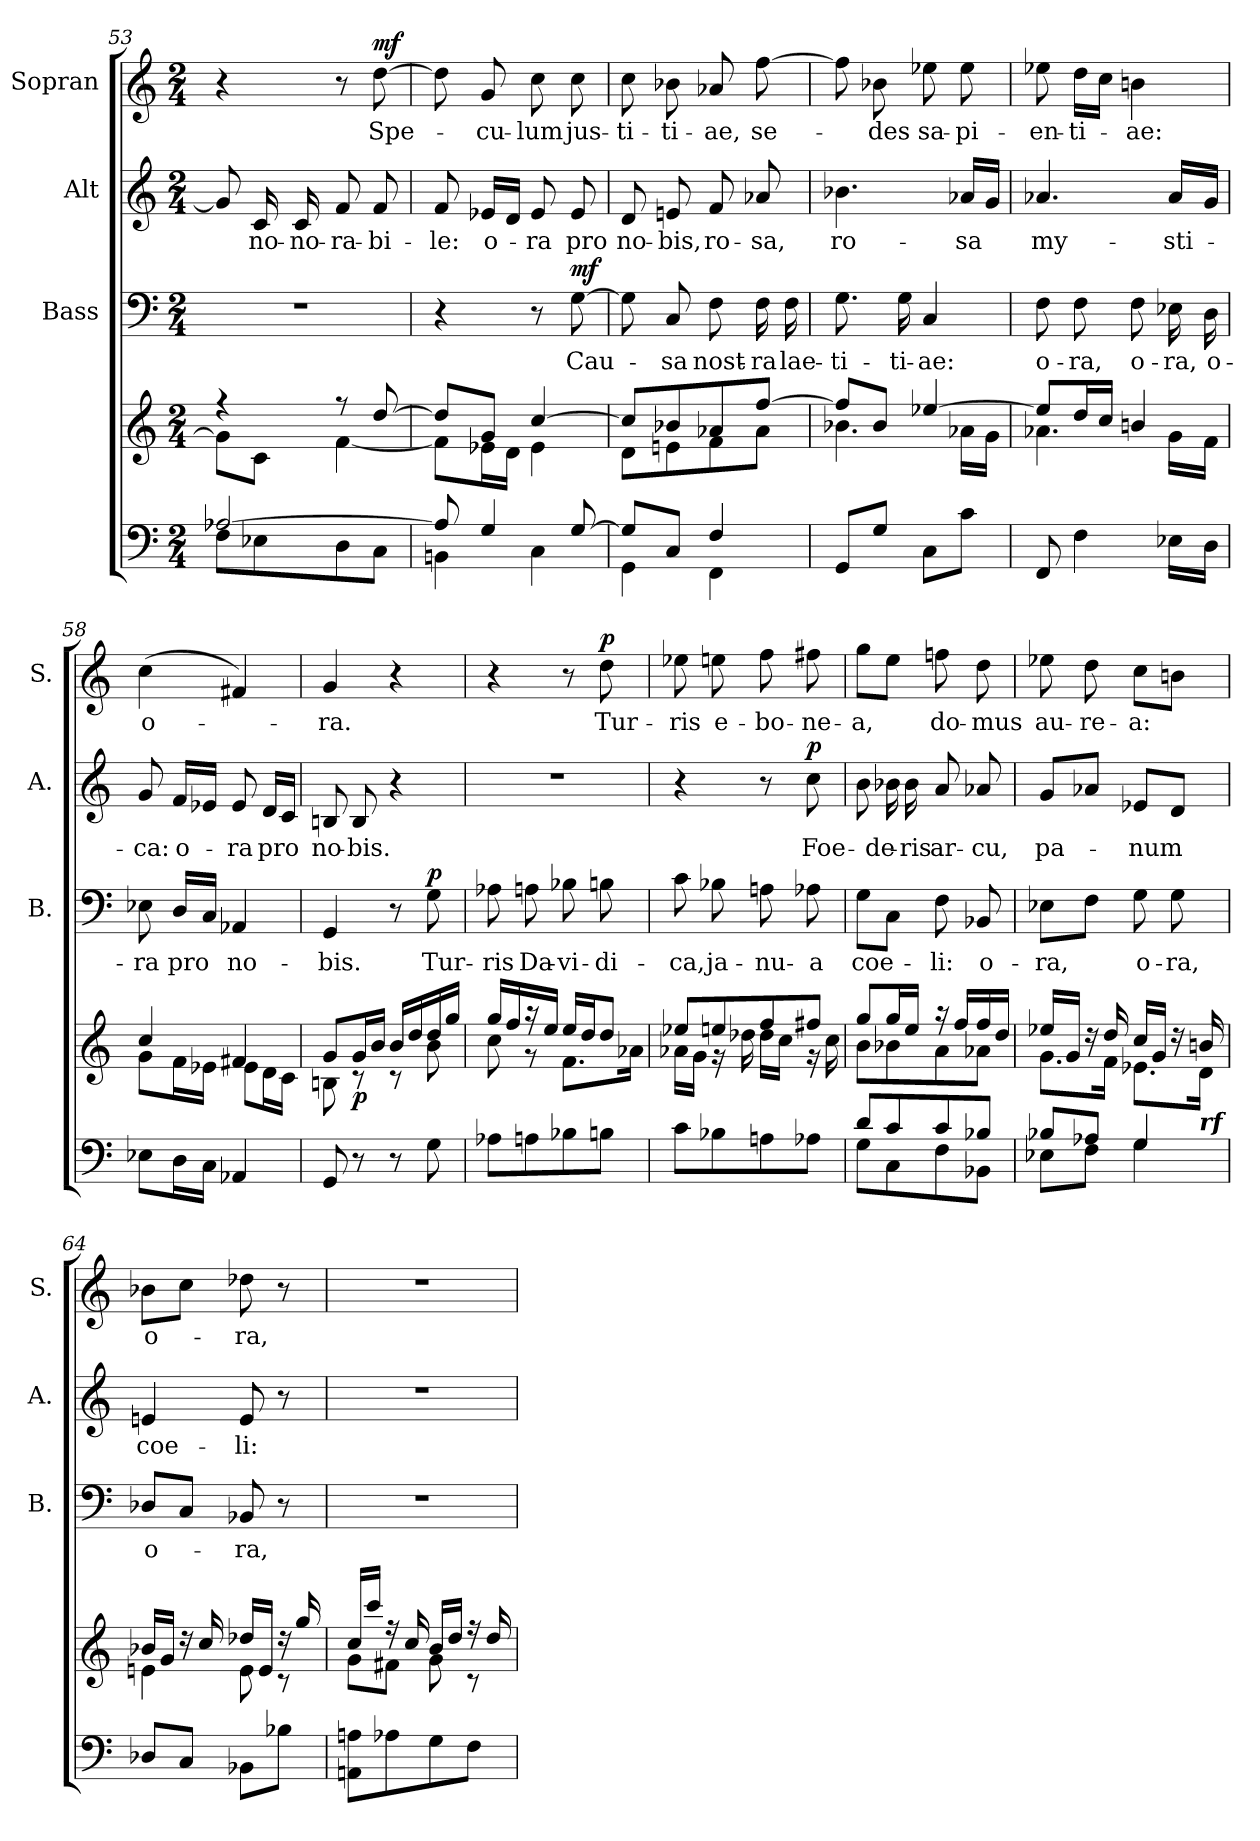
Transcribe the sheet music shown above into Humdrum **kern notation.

**kern	**kern	**dynam	**kern	**text	**dynam	**kern	**text	**dynam	**kern	**text	**dynam
*part4	*part4	*part4	*part3	*part3	*part3	*part2	*part2	*part2	*part1	*part1	*part1
*staff5	*staff4	*staff4/5	*staff3	*staff3	*staff3	*staff2	*staff2	*staff2	*staff1	*staff1	*staff1
*	*	*	*I"Bass	*	*	*I"Alt	*	*	*I"Sopran	*	*
*	*	*	*I'B.	*	*	*I'A.	*	*	*I'S.	*	*
*clefF4	*clefG2	*	*clefF4	*	*	*clefG2	*	*	*clefG2	*	*
*k[]	*k[]	*	*k[]	*	*	*k[]	*	*	*k[]	*	*
*C:	*C:	*	*C:	*	*	*C:	*	*	*C:	*	*
*M2/4	*M2/4	*	*M2/4	*	*	*M2/4	*	*	*M2/4	*	*
=53	=53	=53	=53	=53	=53	=53	=53	=53	=53	=53	=53
*^	*^	*	*	*	*	*	*	*	*	*	*
[>2A-X/	8F\L	4ree	8g\L]	.	2r	.	.	8g/]	.	.	4r	.	.
!	!	!	!	!	!	!	!	!	!LO:LY:b	!	!	!	!
.	8E-X\	.	8c\J	.	.	.	.	16c/	no-	.	.	.	.
!	!	!	!	!	!	!	!	!	!LO:LY:b	!	!	!	!
.	.	.	.	.	.	.	.	16c/	-no-	.	.	.	.
!	!	!	!	!	!	!	!	!	!LO:LY:b	!	!	!	!
.	8D\	8ree	[<4f\	.	.	.	.	8f/	-ra-	.	8r	.	.
!	!	!	!	!	!	!	!	!	!LO:LY:b	!	!	!LO:LY:b	!LO:DY:a
.	8C\J	[>8dd/	.	.	.	.	.	8f/	-bi-	.	[8dd\	Spe-	mf
!!LO:PB:g=z
=54	=54	=54	=54	=54	=54	=54	=54	=54	=54	=54	=54	=54	=54
!	!	!	!	!	!	!	!	!	!LO:LY:b	!	!	!	!
8A-/]	4BBn\	8dd/L]	8f\L]	.	4r	.	.	8f/	-le:	.	8dd\]	.	.
!	!	!	!	!	!	!	!	!	!LO:LY:b	!	!	!LO:LY:b	!
4G/	.	8g/J	16e-X\L	.	.	.	.	16e-X/LL	o-	.	8g/	-cu-	.
.	.	.	16d\JJ	.	.	.	.	16d/JJ	.	.	.	.	.
!	!	!	!	!	!	!	!	!	!LO:LY:b	!	!	!LO:LY:b	!
.	4C\	[>4cc/	4e-\	.	8r	.	.	8e-/	-ra	.	8cc\	-lum	.
!	!	!	!	!	!	!LO:LY:b	!LO:DY:a	!	!LO:LY:b	!	!	!LO:LY:b	!
[>8G/	.	.	.	.	[8G\	Cau-	mf	8e-/	pro	.	8cc\	jus-	.
=55	=55	=55	=55	=55	=55	=55	=55	=55	=55	=55	=55	=55	=55
!	!	!	!	!	!	!	!	!	!LO:LY:b	!	!	!LO:LY:b	!
8G/L]	4GG\	8cc/L]	8d\L	.	8G\]	.	.	8d/	no-	.	8cc\	-ti-	.
!	!	!	!	!	!	!LO:LY:b	!	!	!LO:LY:b	!	!	!LO:LY:b	!
8C/J	.	8b-X/	8en\	.	8C/	-sa	.	8en/	-bis,	.	8b-X\	-ti-	.
!	!	!	!	!	!	!LO:LY:b	!	!	!LO:LY:b	!	!	!LO:LY:b	!
4F/	4FF\	8a-X/	8f\	.	8F\	nost-	.	8f/	ro-	.	8a-X/	-ae,	.
!	!	!	!	!	!	!LO:LY:b	!	!	!LO:LY:b	!	!	!LO:LY:b	!
.	.	[>8ff/J	8a-\J	.	16F\	-ra	.	8a-X/	-sa,	.	[8ff\	se-	.
!	!	!	!	!	!	!LO:LY:b	!	!	!	!	!	!	!
.	.	.	.	.	16F\	lae-	.	.	.	.	.	.	.
*v	*v	*	*	*	*	*	*	*	*	*	*	*	*
=56	=56	=56	=56	=56	=56	=56	=56	=56	=56	=56	=56	=56
!	!	!	!	!	!LO:LY:b	!	!	!LO:LY:b	!	!	!	!
8GG/L	8ff/L]	4.b-X\	.	8.G\	-ti-	.	4.b-X\	ro-	.	8ff\]	.	.
!	!	!	!	!	!	!	!	!	!	!	!LO:LY:b	!
8G/J	8b-/J	.	.	.	.	.	.	.	.	8b-X\	-des	.
!	!	!	!	!	!LO:LY:b	!	!	!	!	!	!	!
.	.	.	.	16G\	-ti-	.	.	.	.	.	.	.
!	!	!	!	!	!LO:LY:b	!	!	!	!	!	!LO:LY:b	!
8C\L	[>4ee-X/	.	.	4C/	-ae:	.	.	.	.	8ee-X\	sa-	.
!	!	!	!	!	!	!	!	!LO:LY:b	!	!	!LO:LY:b	!
8c\J	.	16a-X\LL	.	.	.	.	16a-X/LL	-sa	.	8ee-\	-pi-	.
.	.	16g\JJ	.	.	.	.	16g/JJ	.	.	.	.	.
=57	=57	=57	=57	=57	=57	=57	=57	=57	=57	=57	=57	=57
!	!	!	!	!	!LO:LY:b	!	!	!LO:LY:b	!	!	!LO:LY:b	!
8FF/	8ee-/L]	4.a-X\	.	8F\	o-	.	4.a-X/	my-	.	8ee-X\	-en-	.
!	!	!	!	!	!LO:LY:b	!	!	!	!	!	!LO:LY:b	!
4F\	16dd/L	.	.	8F\	-ra,	.	.	.	.	16dd\LL	-ti-	.
.	16cc/JJ	.	.	.	.	.	.	.	.	16cc\JJ	.	.
!	!	!	!	!	!LO:LY:b	!	!	!	!	!	!LO:LY:b	!
.	4bn/	.	.	8F\	o-	.	.	.	.	4bn\	-ae:	.
!	!	!	!	!	!LO:LY:b	!	!	!LO:LY:b	!	!	!	!
16E-X\LL	.	16g\LL	.	16E-X\	-ra,	.	16a-/LL	-sti-	.	.	.	.
!	!	!	!	!	!LO:LY:b	!	!	!	!	!	!	!
16D\JJ	.	16f\JJ	.	16D\	o-	.	16g/JJ	.	.	.	.	.
=58	=58	=58	=58	=58	=58	=58	=58	=58	=58	=58	=58	=58
!	!	!	!	!	!LO:LY:b	!	!	!LO:LY:b	!	!	!LO:LY:b	!
8E-X\L	4cc/	8g\L	.	8E-X\	-ra	.	8g/	-ca:	.	(>4cc\	o-	.
!	!	!	!	!	!LO:LY:b	!	!	!LO:LY:b	!	!	!	!
16D\L	.	16f\L	.	16D/LL	pro	.	16f/LL	o-	.	.	.	.
16C\JJ	.	16e-X\JJ	.	16C/JJ	.	.	16e-X/JJ	.	.	.	.	.
!	!	!	!	!	!LO:LY:b	!	!	!LO:LY:b	!	!	!	!
4AA-X/	4f#X/	8e-\L	.	4AA-X/	no-	.	8e-/	-ra	.	4f#X/)	.	.
!	!	!	!	!	!	!	!	!LO:LY:b	!	!	!	!
.	.	16d\L	.	.	.	.	16d/LL	pro	.	.	.	.
.	.	16c\JJ	.	.	.	.	16c/JJ	.	.	.	.	.
!!LO:LB:g=z
=59	=59	=59	=59	=59	=59	=59	=59	=59	=59	=59	=59	=59
!	!	!	!	!	!LO:LY:b	!	!	!LO:LY:b	!	!	!LO:LY:b	!
8GG/	8g/L	8Bn\	.	4GG/	-bis.	.	8Bn/	no-	.	4g/	-ra.	.
!	!	!	!LO:DY:b	!	!	!	!	!LO:LY:b	!	!	!	!
8r	16g/L	8rc	p	.	.	.	8B/	-bis.	.	.	.	.
.	16b/JJ	.	.	.	.	.	.	.	.	.	.	.
8r	16b/LL	8rc	.	8r	.	.	4r	.	.	4r	.	.
.	16dd/	.	.	.	.	.	.	.	.	.	.	.
!	!	!	!	!	!LO:LY:b	!LO:DY:a	!	!	!	!	!	!
8G\	16dd/	8b\	.	8G\	Tur-	p	.	.	.	.	.	.
.	16gg/JJ	.	.	.	.	.	.	.	.	.	.	.
=60	=60	=60	=60	=60	=60	=60	=60	=60	=60	=60	=60	=60
!	!	!	!	!	!LO:LY:b	!	!	!	!	!	!	!
8A-X\L	16gg/LL	8cc\	.	8A-X\	-ris	.	2r	.	.	4r	.	.
.	16ff/J	.	.	.	.	.	.	.	.	.	.	.
!	!	!	!	!	!LO:LY:b	!	!	!	!	!	!	!
8An\	16rgg	8rg	.	8An\	Da-	.	.	.	.	.	.	.
.	16ee/Jk	.	.	.	.	.	.	.	.	.	.	.
!	!	!	!	!	!LO:LY:b	!	!	!	!	!	!	!
8B-X\	16ee/LL	8.f\L	.	8B-X\	-vi-	.	.	.	.	8r	.	.
.	16dd/J	.	.	.	.	.	.	.	.	.	.	.
!	!	!	!	!	!LO:LY:b	!	!	!	!	!	!LO:LY:b	!LO:DY:a
8Bn\J	8dd/J	.	.	8Bn\	-di-	.	.	.	.	8dd\	Tur-	p
.	.	16a-X\Jk	.	.	.	.	.	.	.	.	.	.
=61	=61	=61	=61	=61	=61	=61	=61	=61	=61	=61	=61	=61
!	!	!	!	!	!LO:LY:b	!	!	!	!	!	!LO:LY:b	!
8c\L	8ee-X/L	16a-X\LL	.	8c\	-ca,	.	4r	.	.	8ee-X\	-ris	.
.	.	16g\JJ	.	.	.	.	.	.	.	.	.	.
!	!	!	!	!	!LO:LY:b	!	!	!	!	!	!LO:LY:b	!
8B-X\	8een/	16rf	.	8B-X\	ja-	.	.	.	.	8een\	e-	.
.	.	16dd-X\	.	.	.	.	.	.	.	.	.	.
!	!	!	!	!	!LO:LY:b	!	!	!	!	!	!LO:LY:b	!
8An\	8ff/	16dd-\LL	.	8An\	-nu-	.	8r	.	.	8ff\	-bo-	.
.	.	16cc\JJ	.	.	.	.	.	.	.	.	.	.
!	!	!	!	!	!LO:LY:b	!	!	!LO:LY:b	!LO:DY:a	!	!LO:LY:b	!
8A-X\J	8ff#X/J	16rg	.	8A-X\	-a	.	8cc\	Foe-	p	8ff#X\	-ne-	.
.	.	16cc\	.	.	.	.	.	.	.	.	.	.
=62	=62	=62	=62	=62	=62	=62	=62	=62	=62	=62	=62	=62
*^	*	*	*	*	*	*	*	*	*	*	*	*
!	!	!	!	!	!	!LO:LY:b	!	!	!	!	!	!LO:LY:b	!
8d/L	8G\L	8gg/L	8b\L	.	8G\L	coe-	.	8b\	.	.	8gg\L	-a,	.
!	!	!	!	!	!	!	!	!	!LO:LY:b	!	!	!	!
8c/	8C\	16gg/L	8b-X\	.	8C\J	.	.	16b-X\	-de-	.	8ee\J	.	.
!	!	!	!	!	!	!	!	!	!LO:LY:b	!	!	!	!
.	.	16ee/JJ	.	.	.	.	.	16b-\	-ris	.	.	.	.
!	!	!	!	!	!	!LO:LY:b	!	!	!LO:LY:b	!	!	!LO:LY:b	!
8c/	8F\	16raa	8a\	.	8F\	-li:	.	8a/	ar-	.	8ffn\	do-	.
.	.	16ff/LL	.	.	.	.	.	.	.	.	.	.	.
!	!	!	!	!	!	!LO:LY:b	!	!	!LO:LY:b	!	!	!LO:LY:b	!
8B-X/J	8BB-X\J	16ff/	8a-X\J	.	8BB-X/	o-	.	8a-X/	-cu,	.	8dd\	-mus	.
.	.	16dd/JJ	.	.	.	.	.	.	.	.	.	.	.
=63	=63	=63	=63	=63	=63	=63	=63	=63	=63	=63	=63	=63	=63
!	!	!	!	!	!	!LO:LY:b	!	!	!LO:LY:b	!	!	!LO:LY:b	!
8B-X/L	8E-X\L	16ee-X/LL	8.g\L	.	8E-X\L	-ra,	.	8g/L	pa-	.	8ee-X\	au-	.
.	.	16g/JJ	.	.	.	.	.	.	.	.	.	.	.
!	!	!	!	!	!	!	!	!	!	!	!	!LO:LY:b	!
8A-X/J	8F\J	16rdd	.	.	8F\J	.	.	8a-X/J	.	.	8dd\	-re-	.
.	.	16dd/	16f\Jk	.	.	.	.	.	.	.	.	.	.
!	!	!	!	!	!	!LO:LY:b	!	!	!LO:LY:b	!	!	!LO:LY:b	!
4G/	4G\	16cc/LL	8.e-X\L	.	8G\	o-	.	8e-X/L	-num	.	8cc\L	-a:	.
.	.	16g/JJ	.	.	.	.	.	.	.	.	.	.	.
!	!	!	!	!	!	!LO:LY:b	!	!	!	!	!	!	!
.	.	16rdd	.	.	8G\	-ra,	.	8d/J	.	.	8bn\J	.	.
!	!	!LO:TX:b:Bi:t=rf	!	!	!	!	!	!	!	!	!	!	!
.	.	16bn/	16d\Jk	.	.	.	.	.	.	.	.	.	.
*v	*v	*	*	*	*	*	*	*	*	*	*	*	*
!!LO:PB:g=z
=64	=64	=64	=64	=64	=64	=64	=64	=64	=64	=64	=64	=64
!	!	!	!	!	!LO:LY:b	!	!	!LO:LY:b	!	!	!LO:LY:b	!
8D-X/L	16b-X/LL	4en\	.	8D-X/L	o-	.	4en/	coe-	.	8b-X\L	o-	.
.	16g/JJ	.	.	.	.	.	.	.	.	.	.	.
8C/J	16rdd	.	.	8C/J	.	.	.	.	.	8cc\J	.	.
.	16cc/	.	.	.	.	.	.	.	.	.	.	.
!	!	!	!	!	!LO:LY:b	!	!	!LO:LY:b	!	!	!LO:LY:b	!
8BB-X\L	16dd-X/LL	8e\	.	8BB-X/	-ra,	.	8e/	-li:	.	8dd-X\	-ra,	.
.	16e/JJ	.	.	.	.	.	.	.	.	.	.	.
8B-X\J	16rdd	8rc	.	8r	.	.	8r	.	.	8r	.	.
.	16gg/	.	.	.	.	.	.	.	.	.	.	.
=65	=65	=65	=65	=65	=65	=65	=65	=65	=65	=65	=65	=65
8AAn\ 8An\L	16cc/LL	8g\L	.	2r	.	.	2r	.	.	2r	.	.
.	16ccc/JJ	.	.	.	.	.	.	.	.	.	.	.
8A-X\	16rff	8f#X\J	.	.	.	.	.	.	.	.	.	.
.	16cc/	.	.	.	.	.	.	.	.	.	.	.
8G\	16b/LL	8g\	.	.	.	.	.	.	.	.	.	.
.	16dd/JJ	.	.	.	.	.	.	.	.	.	.	.
8F\J	16ree	8rc	.	.	.	.	.	.	.	.	.	.
.	16dd/	.	.	.	.	.	.	.	.	.	.	.
*	*v	*v	*	*	*	*	*	*	*	*	*	*
=	=	=	=	=	=	=	=	=	=	=	=
*-	*-	*-	*-	*-	*-	*-	*-	*-	*-	*-	*-
